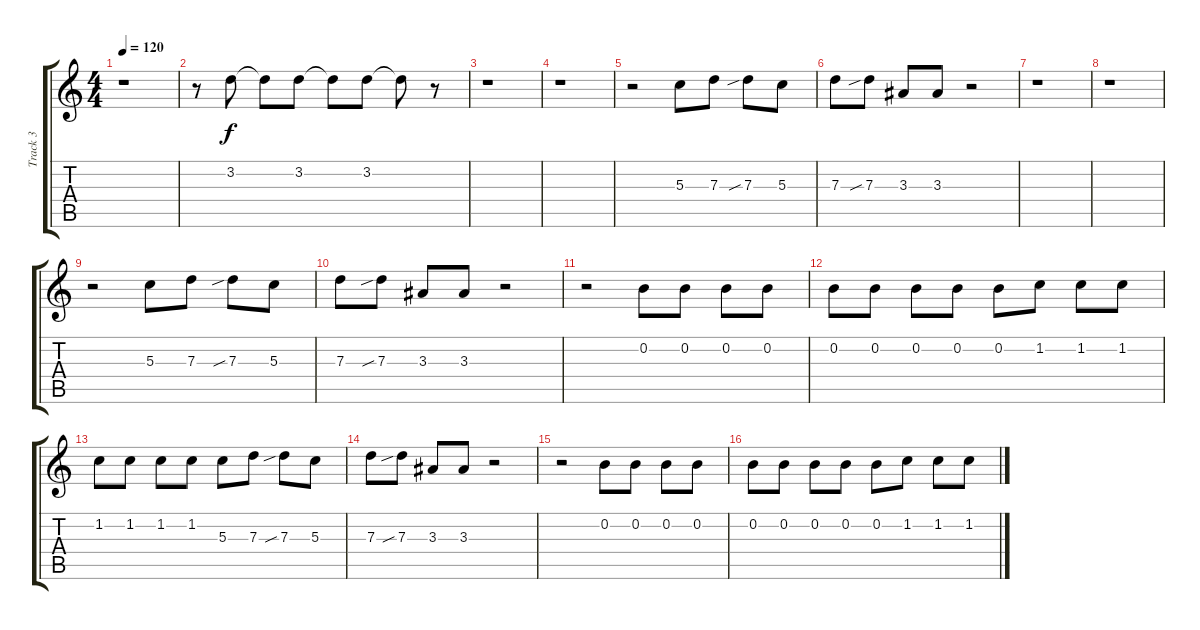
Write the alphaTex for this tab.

\track ("Track 3" "Track 3") {instrument acousticguitarsteel}
\staff {score tabs}
\tuning (E4 B3 G3 D3 A2 E2) {hide}
\ts (4 4)
\tempo 120
\clef g2
\ks c
r.1{dy f} |
r.8 3.2.8 3.2{t}.8 3.2.8 3.2{t}.8 3.2.8 3.2{t}.8 r.8 |
r.1 |
r.1 |
r.2 5.3.8 7.3.8 7.3{sib}.8 5.3.8 |
7.3.8 7.3{sib}.8 3.3.8 3.3.8 r.2 |
r.1 |
r.1 |
r.2 5.3.8 7.3.8 7.3{sib}.8 5.3.8 |
7.3.8 7.3{sib}.8 3.3.8 3.3.8 r.2 |
r.2 0.2.8 0.2.8 0.2.8 0.2.8 |
0.2.8 0.2.8 0.2.8 0.2.8 0.2.8 1.2.8 1.2.8 1.2.8 |
1.2.8 1.2.8 1.2.8 1.2.8 5.3.8 7.3.8 7.3{sib}.8 5.3.8 |
7.3.8 7.3{sib}.8 3.3.8 3.3.8 r.2 |
r.2 0.2.8 0.2.8 0.2.8 0.2.8 |
0.2.8 0.2.8 0.2.8 0.2.8 0.2.8 1.2.8 1.2.8 1.2.8
